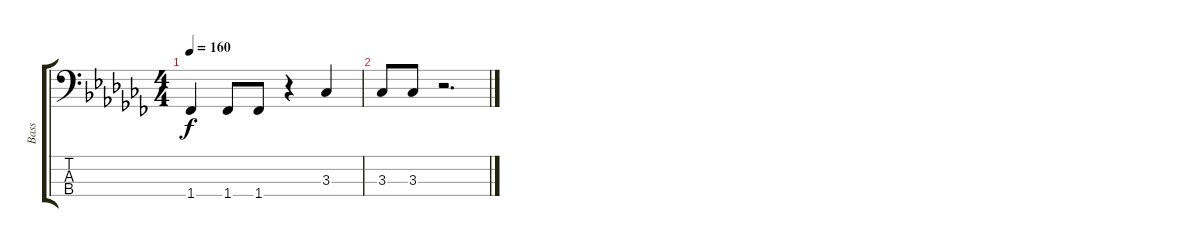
\track ("Bass" "Bass") {instrument electricbassfinger}
\staff {score tabs}
\tuning (Gb2 Db2 Ab1 Eb1) {hide}
\ts (4 4)
\tempo 160
\clef f4
\ks cb
1.4.4{dy f} 1.4.8 1.4.8 r.4 3.3.4 |
3.3.8 3.3.8 r.2{d}
